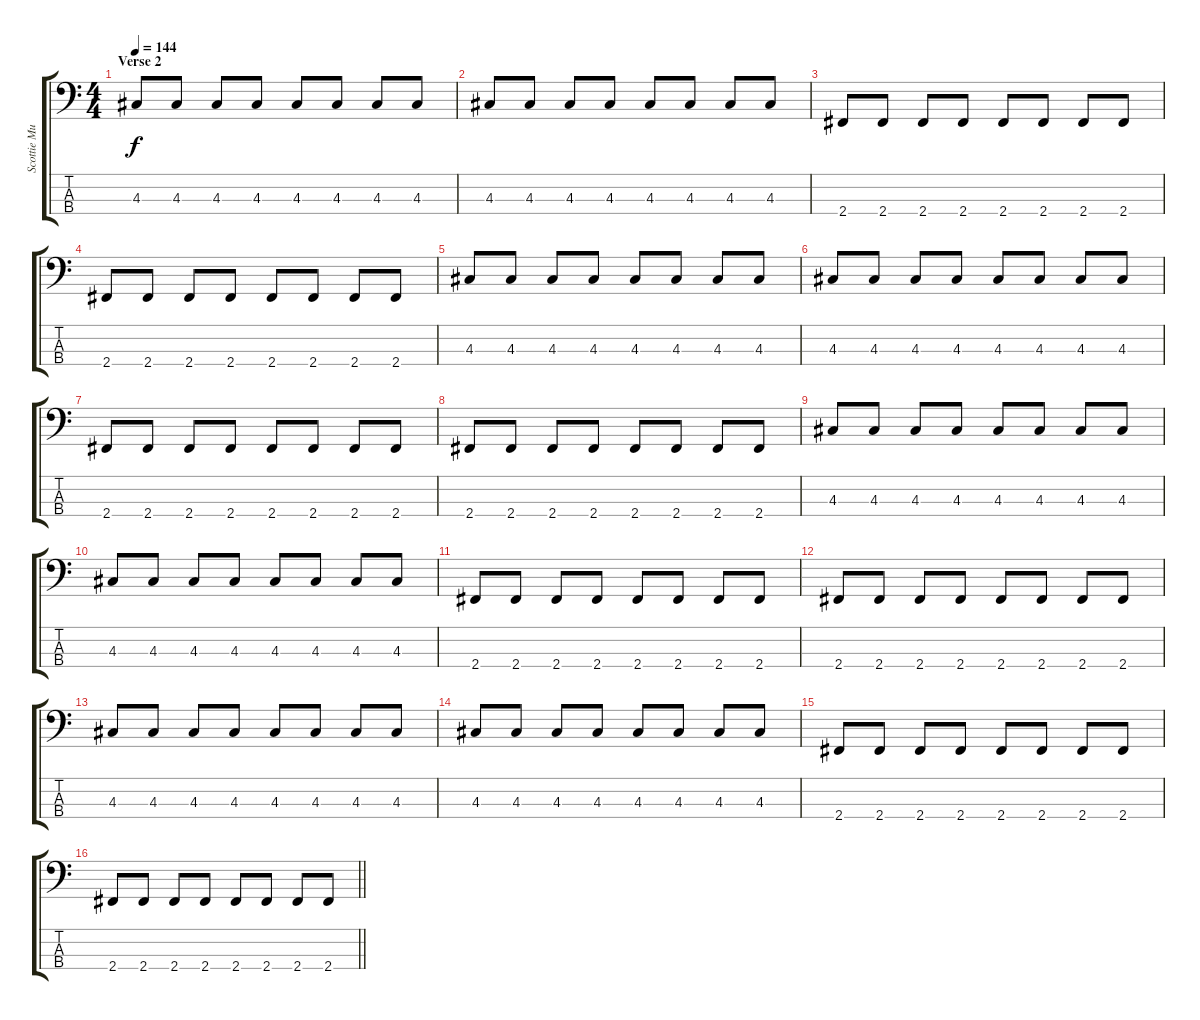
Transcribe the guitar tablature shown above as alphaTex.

\track ("Scottie Murphy - Bass" "Scottie Mu") {instrument electricbasspick}
\staff {score tabs}
\tuning (G2 D2 A1 E1) {hide}
\ts (4 4)
\section ("" "Verse 2")
\tempo 144
\clef f4
\ks c
4.3.8{dy f} 4.3.8 4.3.8 4.3.8 4.3.8 4.3.8 4.3.8 4.3.8 |
4.3.8 4.3.8 4.3.8 4.3.8 4.3.8 4.3.8 4.3.8 4.3.8 |
2.4.8 2.4.8 2.4.8 2.4.8 2.4.8 2.4.8 2.4.8 2.4.8 |
2.4.8 2.4.8 2.4.8 2.4.8 2.4.8 2.4.8 2.4.8 2.4.8 |
4.3.8 4.3.8 4.3.8 4.3.8 4.3.8 4.3.8 4.3.8 4.3.8 |
4.3.8 4.3.8 4.3.8 4.3.8 4.3.8 4.3.8 4.3.8 4.3.8 |
2.4.8 2.4.8 2.4.8 2.4.8 2.4.8 2.4.8 2.4.8 2.4.8 |
2.4.8 2.4.8 2.4.8 2.4.8 2.4.8 2.4.8 2.4.8 2.4.8 |
4.3.8 4.3.8 4.3.8 4.3.8 4.3.8 4.3.8 4.3.8 4.3.8 |
4.3.8 4.3.8 4.3.8 4.3.8 4.3.8 4.3.8 4.3.8 4.3.8 |
2.4.8 2.4.8 2.4.8 2.4.8 2.4.8 2.4.8 2.4.8 2.4.8 |
2.4.8 2.4.8 2.4.8 2.4.8 2.4.8 2.4.8 2.4.8 2.4.8 |
4.3.8 4.3.8 4.3.8 4.3.8 4.3.8 4.3.8 4.3.8 4.3.8 |
4.3.8 4.3.8 4.3.8 4.3.8 4.3.8 4.3.8 4.3.8 4.3.8 |
2.4.8 2.4.8 2.4.8 2.4.8 2.4.8 2.4.8 2.4.8 2.4.8 |
\barLineRight lightlight
2.4.8 2.4.8 2.4.8 2.4.8 2.4.8 2.4.8 2.4.8 2.4.8
